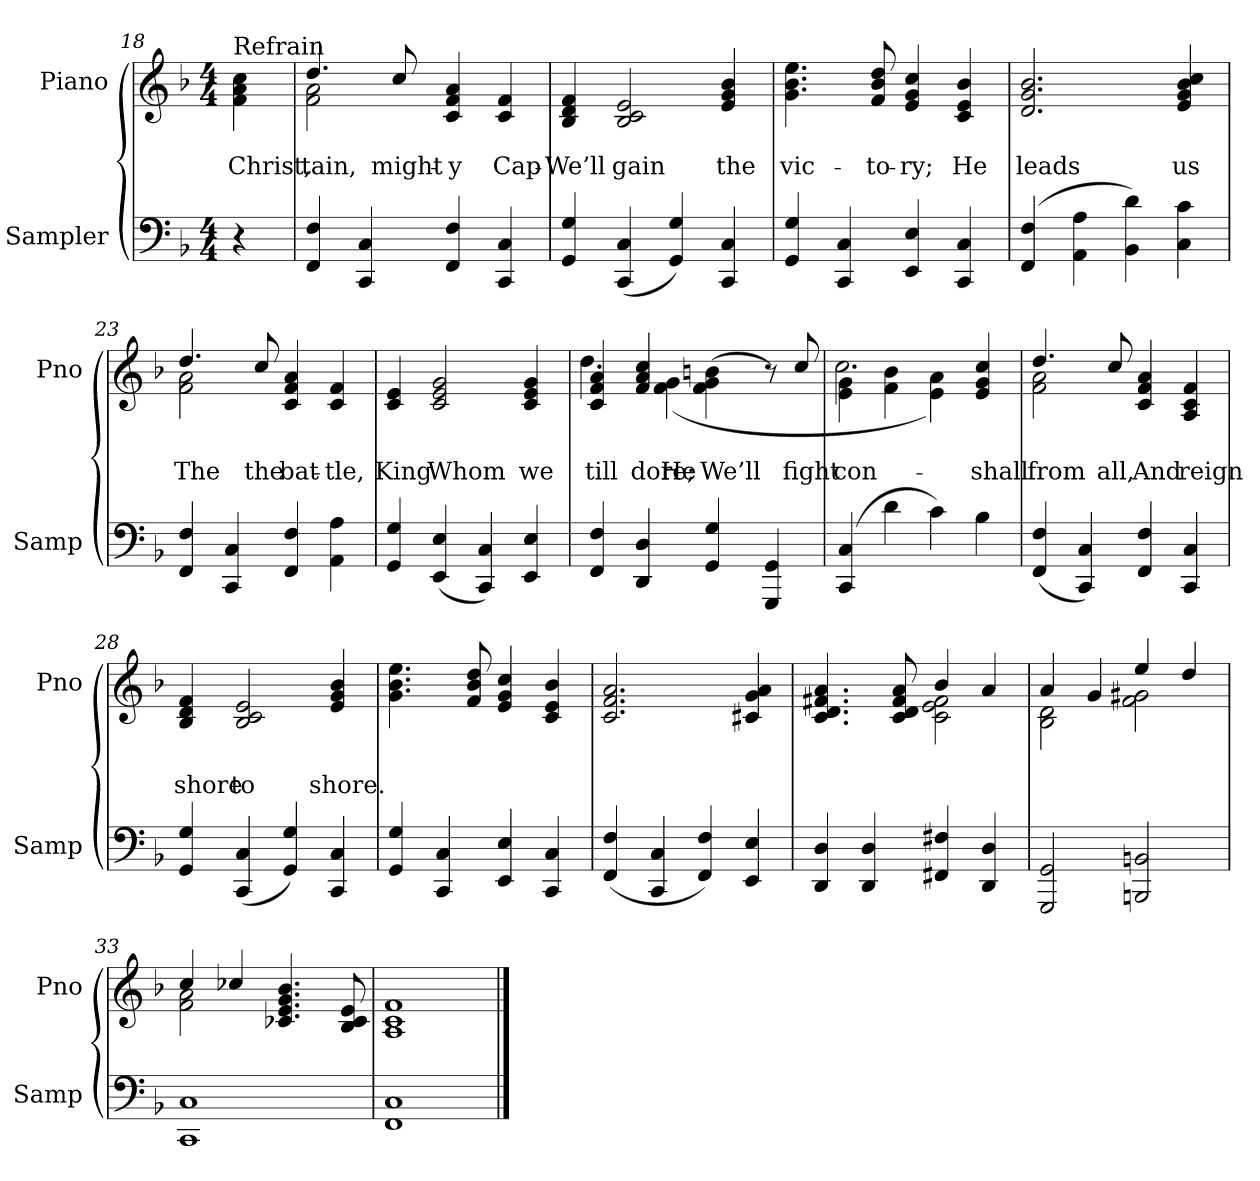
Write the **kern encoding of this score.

**kern	**kern	**text	**text
*part2	*part1	*part1	*part1
*staff2	*staff1	*staff1	*staff1
*I"Sampler	*I"Piano	*	*
*I'Samp	*I'Pno	*	*
*clefF4	*clefG2	*	*
*k[b-]	*k[b-]	*	*
*F:	*F:	*	*
*M4/4	*M4/4	*	*
=18	=18	=18	=18
!	!LO:TX:t=Refrain	!	!
4r	4f\ 4a\ 4cc\	.	Christ,
=19	=19	=19	=19
*	*^	*	*
4FF 4F	4.dd/	2f 2a	.	-tain,
4CC 4C	.	.	.	.
.	8cc/	.	.	might-
4FF 4F	4c 4f 4a	2ryy	.	-y
4CC 4C	4c 4f	.	.	Cap-
*	*v	*v	*	*
=20	=20	=20	=20
4GG 4G	4B- 4d 4f	.	We’ll
(4CC 4C	2B- 2c 2e	.	gain
4GG 4G)	.	.	.
4CC 4C	4e 4g 4b-	.	the
=21	=21	=21	=21
4GG 4G	4.g 4.b- 4.ee	.	vic-
4CC 4C	.	.	.
.	8f 8b- 8dd	.	-to-
4EE 4E	4e 4g 4cc	.	-ry;
4CC 4C	4c 4e 4b-	.	He
=22	=22	=22	=22
(4FF 4F	2.d 2.g 2.b-	.	leads
4AA 4A	.	.	.
4BB- 4d)	.	.	.
4C 4c	4e 4g 4b- 4cc	.	us
=23	=23	=23	=23
*	*^	*	*
4FF 4F	4.dd/	2f 2a	.	The
4CC 4C	.	.	.	.
.	8cc	.	.	the
4FF 4F	4c 4f 4a	2ryy	.	bat-
4AA 4A	4c 4f	.	.	-tle,
*	*v	*v	*	*
=24	=24	=24	=24
4GG 4G	4c 4e	.	King
(4EE 4E	2c 2e 2g	.	Whom
4CC 4C)	.	.	.
4EE 4E	4c 4e 4g	.	we
=25	=25	=25	=25
*	*^	*	*
4FF 4F	4c 4f 4a	4.dd	.	till
4DD 4D	4f 4a 4cc	.	.	-dore;
.	.	(4f 4g	.	He
4GG 4G	(4f\ 4g\ 4bn\	.	.	We’ll
.	.	4.ryy	.	.
4GGG 4GG	8r)	.	.	.
.	8cc/	.	.	fight
=26	=26	=26	=26	=26
(4CC 4C	4e\ 4g\	2.cc	.	con-
4d	4f\ 4b-\	.	.	.
4c)	4e\ 4a\)	.	.	.
4B-	4e 4g 4cc	4ryy	.	shall
=27	=27	=27	=27	=27
(4FF 4F	4.dd/	2f 2a	.	from
4CC 4C)	.	.	.	.
.	8cc/	.	.	all,
4FF 4F	4c 4f 4a	2ryy	.	And
4CC 4C	4A 4c 4f	.	.	reign
*	*v	*v	*	*
=28	=28	=28	=28
4GG 4G	4B- 4d 4f	.	shore
(4CC 4C	2B- 2c 2e	.	to
4GG 4G)	.	.	.
4CC 4C	4e 4g 4b-	.	shore.
=29	=29	=29	=29
4GG 4G	4.g 4.b- 4.ee	.	.
4CC 4C	.	.	.
.	8f 8b- 8dd	.	.
4EE 4E	4e 4g 4cc	.	.
4CC 4C	4c 4e 4b-	.	.
=30	=30	=30	=30
(4FF 4F	2.c 2.f 2.a	.	.
4CC 4C	.	.	.
4FF 4F)	.	.	.
4EE 4E	4c#X 4g 4a	.	.
=31	=31	=31	=31
*	*^	*	*
4DD 4D	4.c 4.d 4.f#X 4.a	2ryy	.	.
4DD 4D	.	.	.	.
.	8c 8d 8f# 8a	.	.	.
4FF#X 4F#X	4b-/	2c 2e 2f#	.	.
4DD 4D	4a/	.	.	.
=32	=32	=32	=32	=32
2GGG 2GG	4a/	2B- 2d	.	.
.	4g/	.	.	.
2BBBn 2BBn	4ee/	2f 2g#X	.	.
.	4dd/	.	.	.
=33	=33	=33	=33	=33
1CC 1C	4cc/	2f 2a	.	.
.	4cc-X/	.	.	.
.	4.c-X 4.e 4.g 4.b-	2ryy	.	.
.	8B- 8c- 8e	.	.	.
*	*v	*v	*	*
=34	=34	=34	=34
1FF 1C	1A 1c 1f	.	.
==	==	==	==
*-	*-	*-	*-
